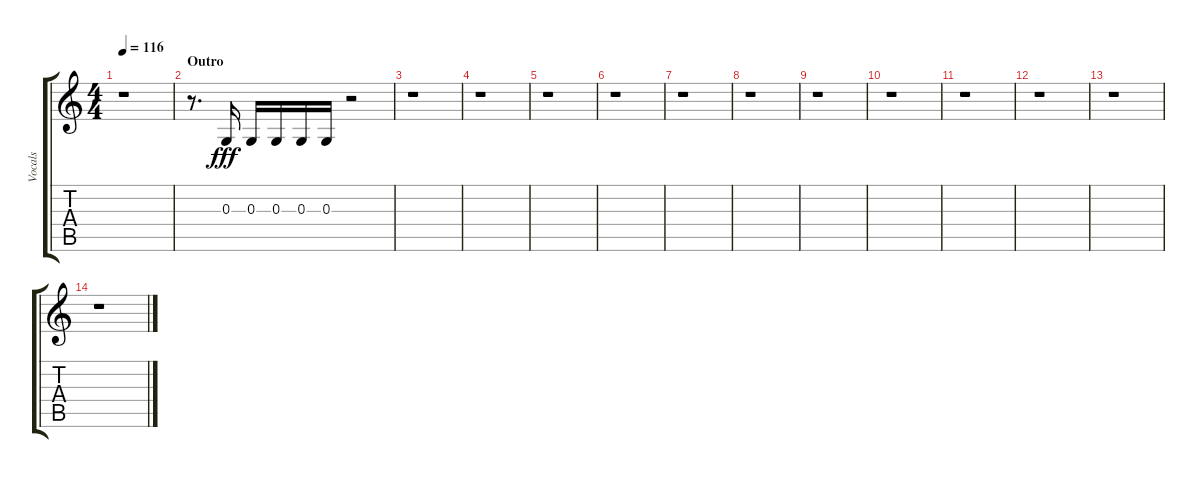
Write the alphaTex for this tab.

\track ("Vocals" "Vocals") {instrument lead6voice}
\staff {score tabs}
\tuning (E4 B3 G3 D3 A2 E2) {hide}
\ts (4 4)
\tempo 116
\clef g2
\ks c
r.1{dy fff} |
\section ("" "Outro")
r.8{d} 0.3.16 0.3.16 0.3.16 0.3.16 0.3.16 r.2 |
r.1 |
r.1 |
r.1 |
r.1 |
r.1 |
r.1 |
r.1 |
r.1 |
r.1 |
r.1 |
r.1 |
r.1
